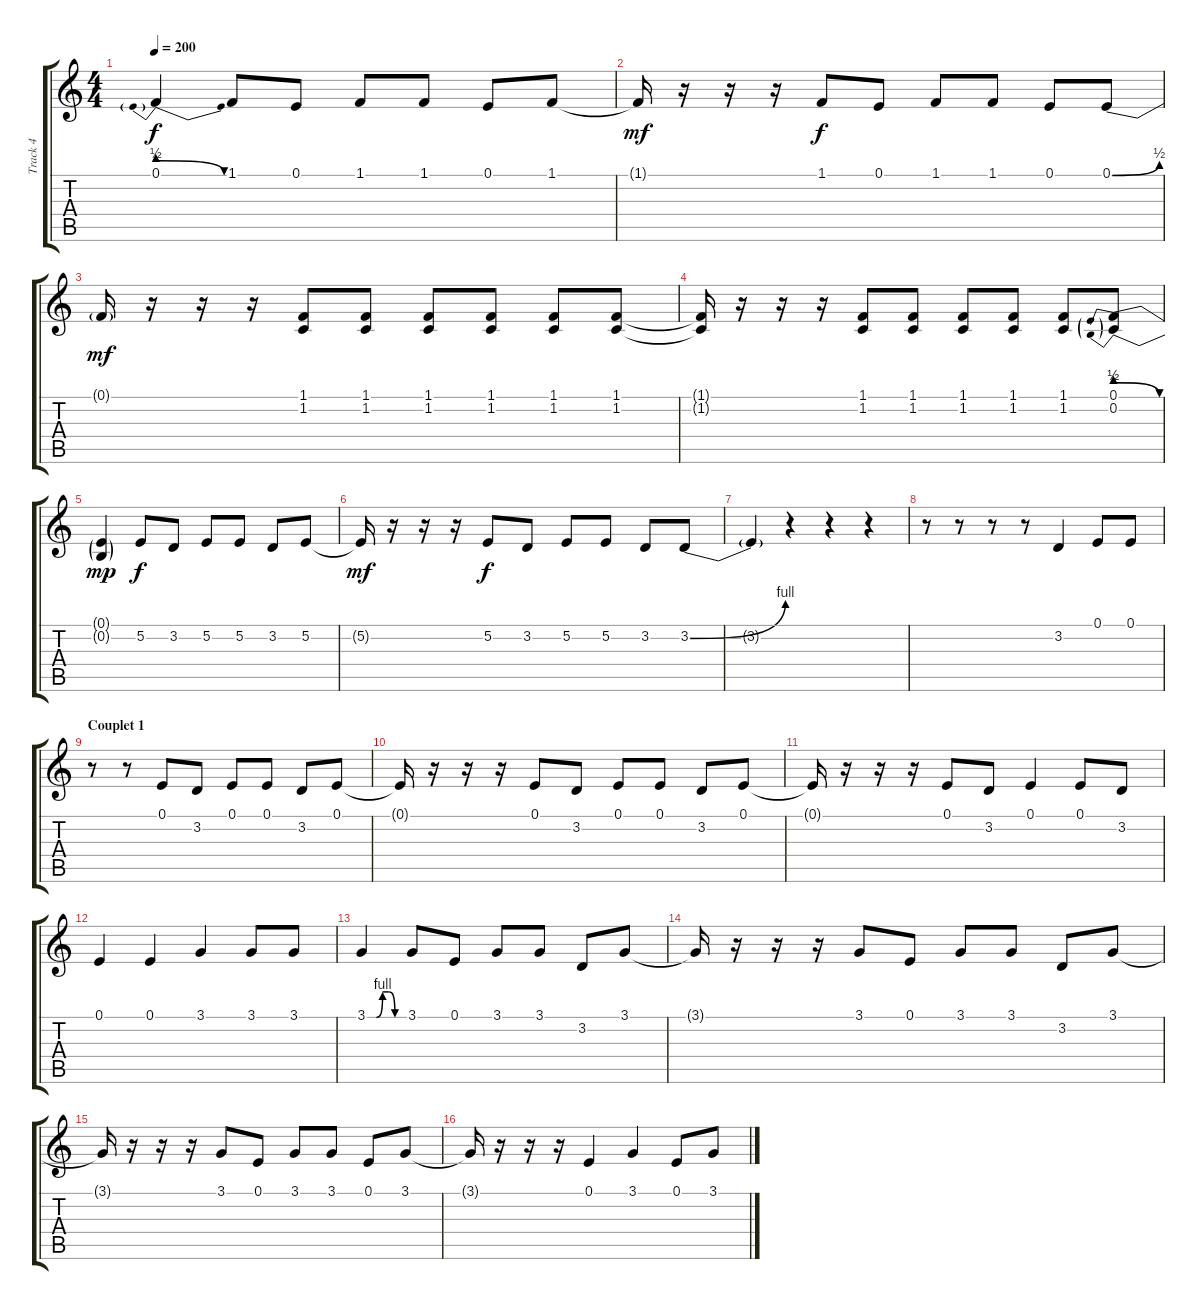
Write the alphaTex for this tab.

\track ("Track 4" "Track 4") {instrument altosax}
\staff {score tabs}
\tuning (E4 B3 G3 D3 A2 E2) {hide}
\ts (4 4)
\tempo 200
\clef g2
\ks c
0.1{be (prebendrelease 0 2 60 0)}.4{dy f} 1.1.8 0.1.8 1.1.8 1.1.8 0.1.8 1.1.8 |
1.1{t}.16{dy mf} r.16 r.16 r.16 1.1.8{dy f} 0.1.8 1.1.8 1.1.8 0.1.8 0.1{be (bend 0 0 60 2)}.8 |
0.1{t}.16{dy mf} r.16 r.16 r.16 (1.1 1.2).8 (1.1 1.2).8 (1.1 1.2).8 (1.1 1.2).8 (1.1 1.2).8 (1.1 1.2).8 |
(1.1{t} 1.2{t}).16 r.16 r.16 r.16 (1.1 1.2).8 (1.1 1.2).8 (1.1 1.2).8 (1.1 1.2).8 (1.1 1.2).8 (0.1{be (prebendrelease 0 2 60 0)} 0.2{be (prebendrelease 0 2 60 0)}).8 |
(0.1{t} 0.2{t}).4{dy mp} 5.2.8{dy f} 3.2.8 5.2.8 5.2.8 3.2.8 5.2.8 |
5.2{t}.16{dy mf} r.16 r.16 r.16 5.2.8{dy f} 3.2.8 5.2.8 5.2.8 3.2.8 3.2{be (bend 0 0 60 4)}.8 |
3.2{t}.4 r.4 r.4 r.4 |
r.8 r.8 r.8 r.8 3.2.4 0.1.8 0.1.8 |
\section ("" "Couplet 1")
r.8 r.8 0.1.8 3.2.8 0.1.8 0.1.8 3.2.8 0.1.8 |
0.1{t}.16 r.16 r.16 r.16 0.1.8 3.2.8 0.1.8 0.1.8 3.2.8 0.1.8 |
0.1{t}.16 r.16 r.16 r.16 0.1.8 3.2.8 0.1.4 0.1.8 3.2.8 |
0.1.4 0.1.4 3.1.4 3.1.8 3.1.8 |
3.1{be (custom 0 0 15 0 25 4 35 4 45 0 60 0)}.4 3.1.8 0.1.8 3.1.8 3.1.8 3.2.8 3.1.8 |
3.1{t}.16 r.16 r.16 r.16 3.1.8 0.1.8 3.1.8 3.1.8 3.2.8 3.1.8 |
3.1{t}.16 r.16 r.16 r.16 3.1.8 0.1.8 3.1.8 3.1.8 0.1.8 3.1.8 |
3.1{t}.16 r.16 r.16 r.16 0.1.4 3.1.4 0.1.8 3.1.8
